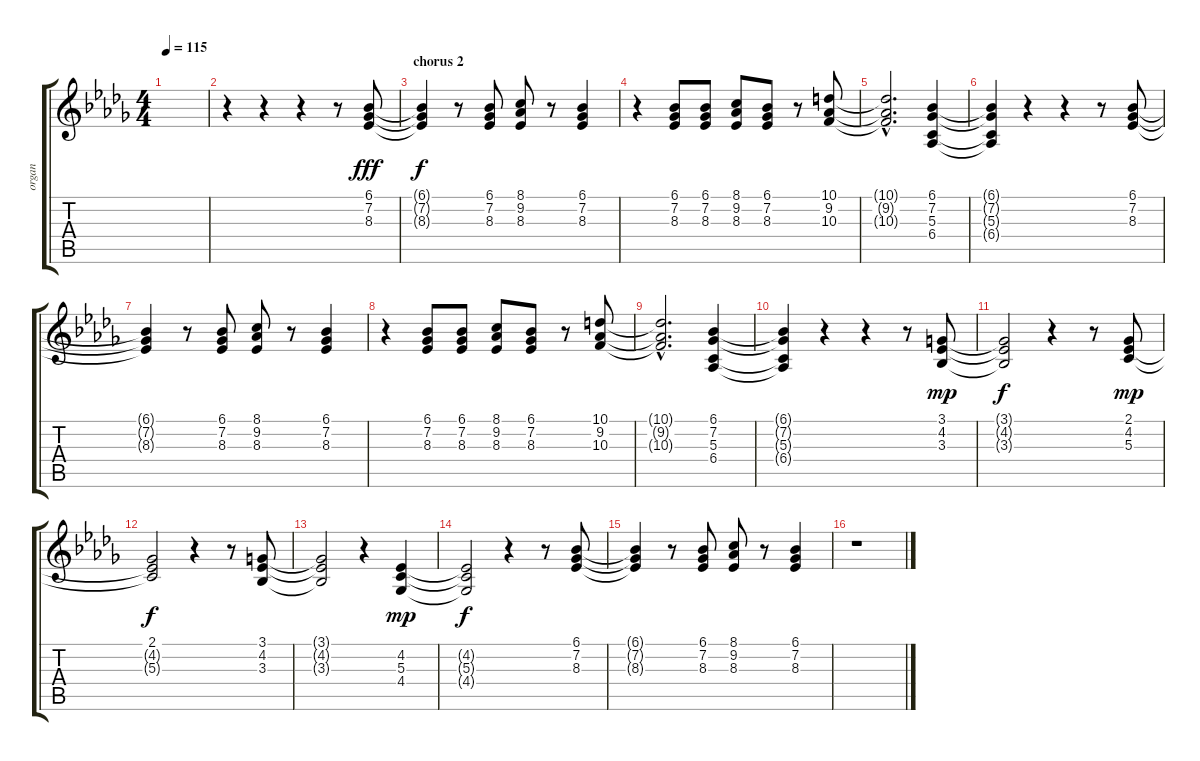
\track ("organ" "organ") {instrument rockorgan}
\staff {score tabs}
\tuning (E4 B3 G3 D3 A2 E2) {hide}
\ts (4 4)
\tempo 115
\clef g2
\ks db
|
r.4 r.4 r.4 r.8 (6.1 7.2 8.3).8{dy fff} |
\section ("" "chorus 2")
(6.1{t} 7.2{t} 8.3{t}).4{dy f} r.8 (6.1 7.2 8.3).8 (8.1 9.2 8.3).8 r.8 (6.1 7.2 8.3).4 |
r.4 (6.1 7.2 8.3).8 (6.1 7.2 8.3).8 (8.1 9.2 8.3).8 (6.1 7.2 8.3).8 r.8 (10.1 9.2 10.3).8 |
(10.1{hac t} 9.2{hac t} 10.3{hac t}).2{d} (6.1 7.2 5.3 6.4).4 |
(6.1{t} 7.2{t} 5.3{t} 6.4{t}).4 r.4 r.4 r.8 (6.1 7.2 8.3).8 |
(6.1{t} 7.2{t} 8.3{t}).4 r.8 (6.1 7.2 8.3).8 (8.1 9.2 8.3).8 r.8 (6.1 7.2 8.3).4 |
r.4 (6.1 7.2 8.3).8 (6.1 7.2 8.3).8 (8.1 9.2 8.3).8 (6.1 7.2 8.3).8 r.8 (10.1 9.2 10.3).8 |
(10.1{hac t} 9.2{hac t} 10.3{hac t}).2{d} (6.1 7.2 5.3 6.4).4 |
(6.1{t} 7.2{t} 5.3{t} 6.4{t}).4 r.4 r.4 r.8 (3.1 4.2 3.3).8{dy mp} |
(3.1{t} 4.2{t} 3.3{t}).2{dy f} r.4 r.8 (2.1 4.2 5.3).8{dy mp} |
(2.1 4.2{t} 5.3{t}).2{dy f} r.4 r.8 (3.1 4.2 3.3).8 |
(3.1{t} 4.2{t} 3.3{t}).2 r.4 (4.2 5.3 4.4).4{dy mp} |
(4.2{t} 5.3{t} 4.4{t}).2{dy f} r.4 r.8 (6.1 7.2 8.3).8 |
(6.1{t} 7.2{t} 8.3{t}).4 r.8 (6.1 7.2 8.3).8 (8.1 9.2 8.3).8 r.8 (6.1 7.2 8.3).4 |
r.1
